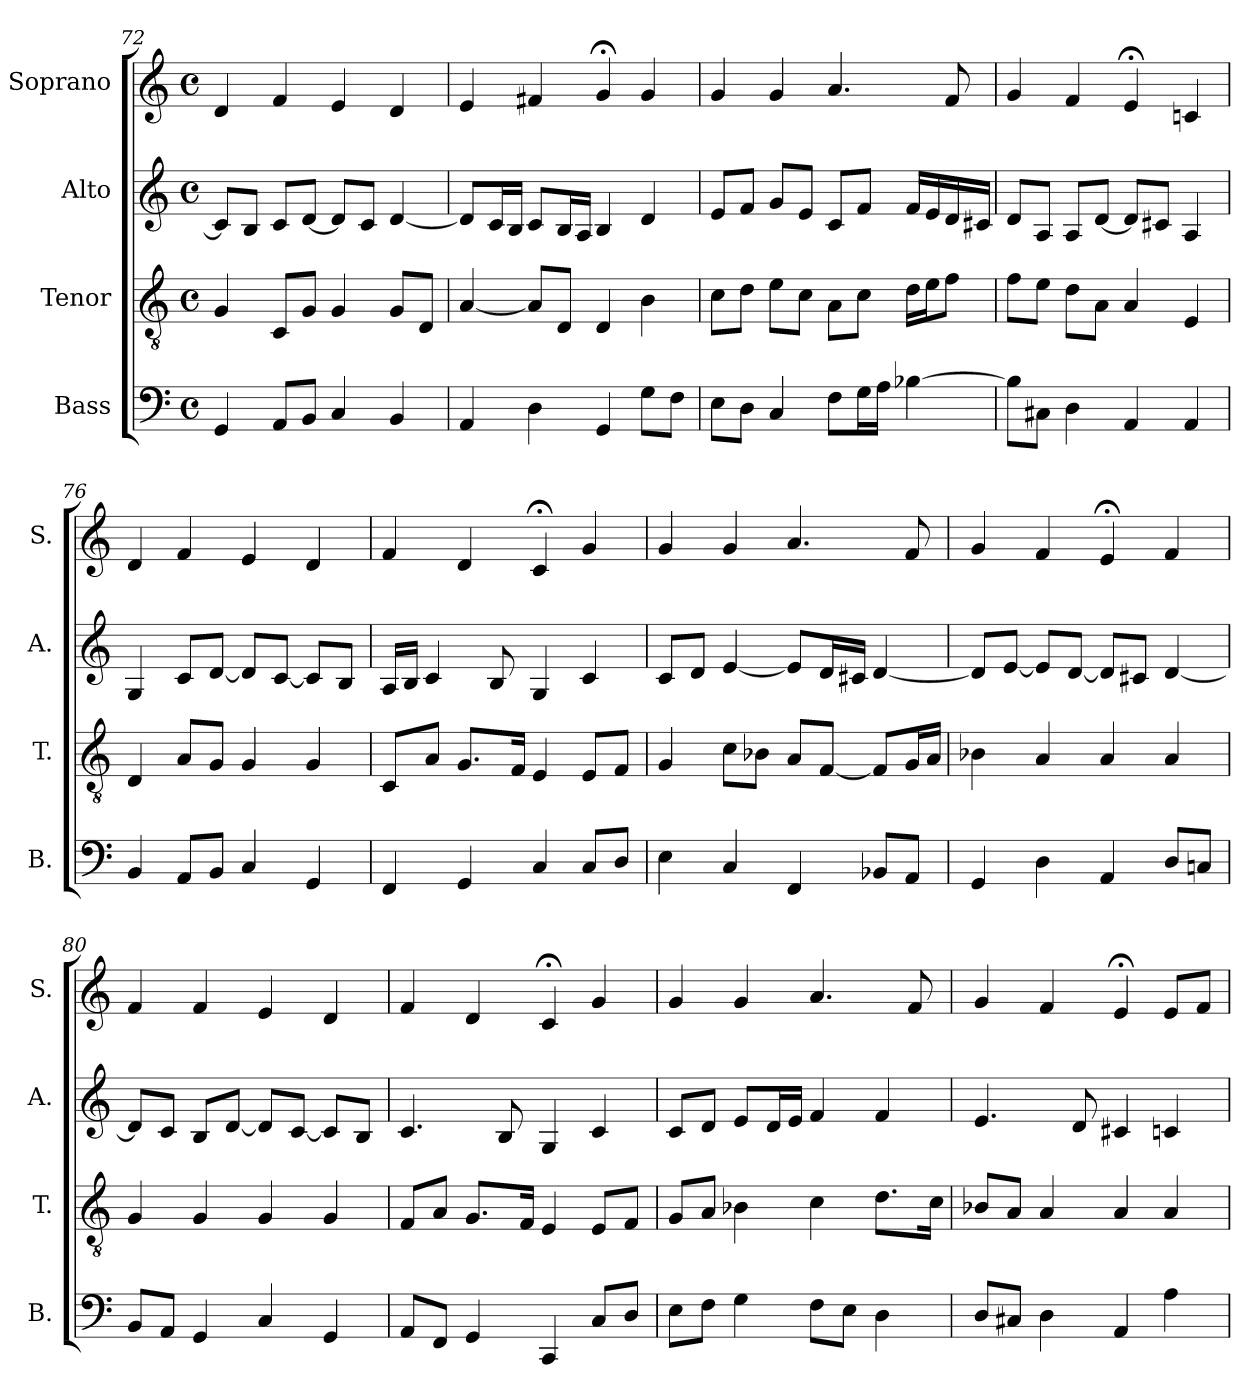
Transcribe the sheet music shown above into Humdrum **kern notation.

**kern	**kern	**kern	**kern
*part4	*part3	*part2	*part1
*staff4	*staff3	*staff2	*staff1
*I"Bass	*I"Tenor	*I"Alto	*I"Soprano
*I'B.	*I'T.	*I'A.	*I'S.
*clefF4	*clefGv2	*clefG2	*clefG2
*k[]	*k[]	*k[]	*k[]
*a:	*a:	*a:	*a:
*M4/4	*M4/4	*M4/4	*M4/4
*met(c)	*met(c)	*met(c)	*met(c)
=72	=72	=72	=72
4GG/	4G/	8c/L]	4d/
.	.	8B/J	.
8AA/L	8C/L	8c/L	4f/
8BB/J	8G/J	[8d/J	.
4C/	4G/	8d/L]	4e/
.	.	8c/J	.
4BB/	8G/L	[4d/	4d/
.	8D/J	.	.
!!LO:PB:g=z
=73	=73	=73	=73
4AA/	[4A/	8d/L]	4e/
.	.	16c/L	.
.	.	16B/JJ	.
4D\	8A/L]	8c/L	4f#X/
.	8D/J	16B/L	.
.	.	16A/JJ	.
4GG/	4D/	4B/	4g;</
8G\L	4B\	4d/	4g/
8F\J	.	.	.
=74	=74	=74	=74
8E\L	8c\L	8e/L	4g/
8D\J	8d\J	8f/J	.
4C/	8e\L	8g/L	4g/
.	8c\J	8e/J	.
8F\L	8A\L	8c/L	4.a/
16G\L	8c\J	8f/J	.
16A\JJ	.	.	.
[4B-X\	16d\LL	16f/LL	.
.	16e\J	16e/	.
.	8f\J	16d/	8f/
.	.	16c#X/JJ	.
=75	=75	=75	=75
8B-\L]	8f\L	8d/L	4g/
8C#X\J	8e\J	8A/J	.
4D\	8d\L	8A/L	4f/
.	8A\J	[8d/J	.
4AA/	4A/	8d/L]	4e;</
.	.	8c#X/J	.
4AA/	4E/	4A/	4cn/
=76	=76	=76	=76
4BB/	4D/	4G/	4d/
8AA/L	8A/L	8c/L	4f/
8BB/J	8G/J	[8d/J	.
4C/	4G/	8d/L]	4e/
.	.	[8c/J	.
4GG/	4G/	8c/L]	4d/
.	.	8B/J	.
!!LO:LB:g=z
=77	=77	=77	=77
4FF/	8C/L	16A/LL	4f/
.	.	16B/JJ	.
.	8A/J	4c/	.
4GG/	8.G/L	.	4d/
.	.	8B/	.
.	16F/Jk	.	.
4C/	4E/	4G/	4c;</
8C/L	8E/L	4c/	4g/
8D/J	8F/J	.	.
=78	=78	=78	=78
4E\	4G/	8c/L	4g/
.	.	8d/J	.
4C/	8c\L	[4e/	4g/
.	8B-X\J	.	.
4FF/	8A/L	8e/L]	4.a/
.	[8F/J	16d/L	.
.	.	16c#X/JJ	.
8BB-X/L	8F/L]	[4d/	.
8AA/J	16G/L	.	8f/
.	16A/JJ	.	.
=79	=79	=79	=79
4GG/	4B-X\	8d/L]	4g/
.	.	[8e/J	.
4D\	4A/	8e/L]	4f/
.	.	[8d/J	.
4AA/	4A/	8d/L]	4e;</
.	.	8c#X/J	.
8D/L	4A/	[4d/	4f/
8Cn/J	.	.	.
=80	=80	=80	=80
8BB/L	4G/	8d/L]	4f/
8AA/J	.	8c/J	.
4GG/	4G/	8B/L	4f/
.	.	[8d/J	.
4C/	4G/	8d/L]	4e/
.	.	[8c/J	.
4GG/	4G/	8c/L]	4d/
.	.	8B/J	.
!!LO:LB:g=z
=81	=81	=81	=81
8AA/L	8F/L	4.c/	4f/
8FF/J	8A/J	.	.
4GG/	8.G/L	.	4d/
.	.	8B/	.
.	16F/Jk	.	.
4CC/	4E/	4G/	4c;</
8C/L	8E/L	4c/	4g/
8D/J	8F/J	.	.
=82	=82	=82	=82
8E\L	8G/L	8c/L	4g/
8F\J	8A/J	8d/J	.
4G\	4B-X\	8e/L	4g/
.	.	16d/L	.
.	.	16e/JJ	.
8F\L	4c\	4f/	4.a/
8E\J	.	.	.
4D\	8.d\L	4f/	.
.	.	.	8f/
.	16c\Jk	.	.
=83	=83	=83	=83
8D/L	8B-X/L	4.e/	4g/
8C#X/J	8A/J	.	.
4D\	4A/	.	4f/
.	.	8d/	.
4AA/	4A/	4c#X/	4e;</
4A\	4A/	4cn/	8e/L
.	.	.	8f/J
=	=	=	=
*-	*-	*-	*-
